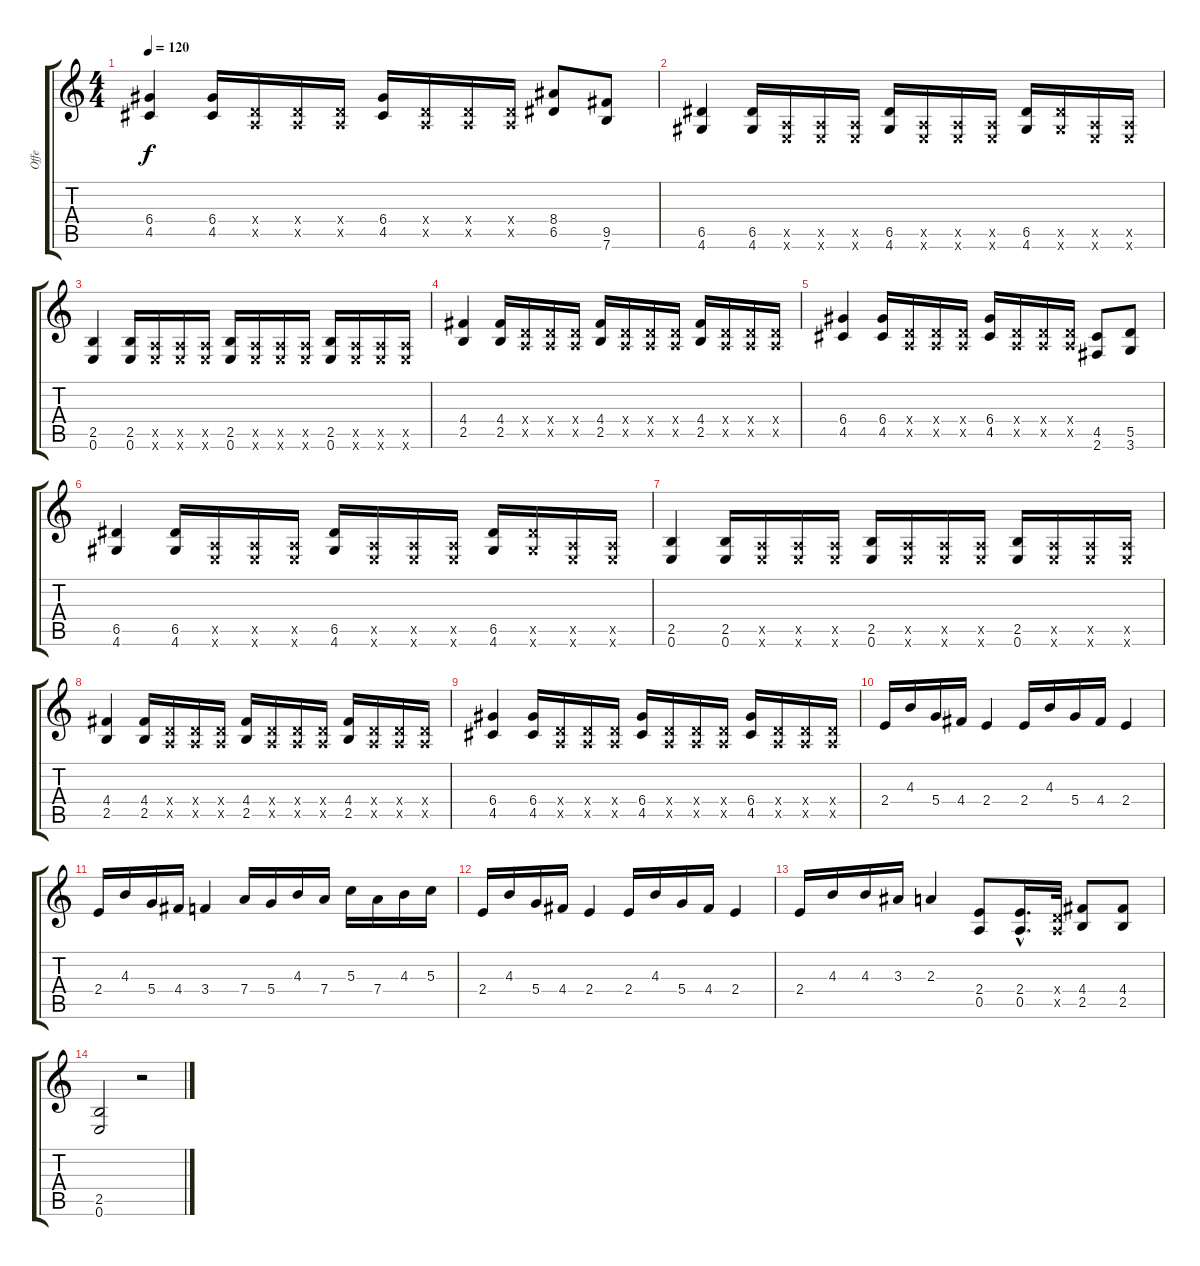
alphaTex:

\track ("Offe" "Offe") {instrument distortionguitar}
\staff {score tabs}
\tuning (E4 B3 G3 D3 A2 E2) {hide}
\ts (4 4)
\tempo 120
\clef g2
\ks c
(6.4 4.5).4{dy f} (6.4 4.5).16 (0.4{x} 0.5{x}).16 (0.4{x} 0.5{x}).16 (0.4{x} 0.5{x}).16 (6.4 4.5).16 (0.4{x} 0.5{x}).16 (0.4{x} 0.5{x}).16 (0.4{x} 0.5{x}).16 (8.4 6.5).8 (9.5 7.6).8 |
(6.5 4.6).4 (6.5 4.6).16 (0.5{x} 0.6{x}).16 (0.5{x} 0.6{x}).16 (0.5{x} 0.6{x}).16 (6.5 4.6).16 (0.5{x} 0.6{x}).16 (0.5{x} 0.6{x}).16 (0.5{x} 0.6{x}).16 (6.5 4.6).16 (6.5{x} 4.6{x}).16 (0.5{x} 0.6{x}).16 (0.5{x} 0.6{x}).16 |
(2.5 0.6).4 (2.5 0.6).16 (0.5{x} 0.6{x}).16 (0.5{x} 0.6{x}).16 (0.5{x} 0.6{x}).16 (2.5 0.6).16 (0.5{x} 0.6{x}).16 (0.5{x} 0.6{x}).16 (0.5{x} 0.6{x}).16 (2.5 0.6).16 (0.5{x} 0.6{x}).16 (0.5{x} 0.6{x}).16 (0.5{x} 0.6{x}).16 |
(4.4 2.5).4 (4.4 2.5).16 (0.4{x} 0.5{x}).16 (0.4{x} 0.5{x}).16 (0.4{x} 0.5{x}).16 (4.4 2.5).16 (0.4{x} 0.5{x}).16 (0.4{x} 0.5{x}).16 (0.4{x} 0.5{x}).16 (4.4 2.5).16 (0.4{x} 0.5{x}).16 (0.4{x} 0.5{x}).16 (0.4{x} 0.5{x}).16 |
(6.4 4.5).4 (6.4 4.5).16 (0.4{x} 0.5{x}).16 (0.4{x} 0.5{x}).16 (0.4{x} 0.5{x}).16 (6.4 4.5).16 (0.4{x} 0.5{x}).16 (0.4{x} 0.5{x}).16 (0.4{x} 0.5{x}).16 (4.5 2.6).8 (5.5 3.6).8 |
(6.5 4.6).4 (6.5 4.6).16 (0.5{x} 0.6{x}).16 (0.5{x} 0.6{x}).16 (0.5{x} 0.6{x}).16 (6.5 4.6).16 (0.5{x} 0.6{x}).16 (0.5{x} 0.6{x}).16 (0.5{x} 0.6{x}).16 (6.5 4.6).16 (6.5{x} 4.6{x}).16 (0.5{x} 0.6{x}).16 (0.5{x} 0.6{x}).16 |
(2.5 0.6).4 (2.5 0.6).16 (0.5{x} 0.6{x}).16 (0.5{x} 0.6{x}).16 (0.5{x} 0.6{x}).16 (2.5 0.6).16 (0.5{x} 0.6{x}).16 (0.5{x} 0.6{x}).16 (0.5{x} 0.6{x}).16 (2.5 0.6).16 (0.5{x} 0.6{x}).16 (0.5{x} 0.6{x}).16 (0.5{x} 0.6{x}).16 |
(4.4 2.5).4 (4.4 2.5).16 (0.4{x} 0.5{x}).16 (0.4{x} 0.5{x}).16 (0.4{x} 0.5{x}).16 (4.4 2.5).16 (0.4{x} 0.5{x}).16 (0.4{x} 0.5{x}).16 (0.4{x} 0.5{x}).16 (4.4 2.5).16 (0.4{x} 0.5{x}).16 (0.4{x} 0.5{x}).16 (0.4{x} 0.5{x}).16 |
(6.4 4.5).4 (6.4 4.5).16 (0.4{x} 0.5{x}).16 (0.4{x} 0.5{x}).16 (0.4{x} 0.5{x}).16 (6.4 4.5).16 (0.4{x} 0.5{x}).16 (0.4{x} 0.5{x}).16 (0.4{x} 0.5{x}).16 (6.4 4.5).16 (0.4{x} 0.5{x}).16 (0.4{x} 0.5{x}).16 (0.4{x} 0.5{x}).16 |
2.4.16 4.3.16 5.4.16 4.4.16 2.4.4 2.4.16 4.3.16 5.4.16 4.4.16 2.4.4 |
2.4.16 4.3.16 5.4.16 4.4.16 3.4.4 7.4.16 5.4.16 4.3.16 7.4.16 5.3.16 7.4.16 4.3.16 5.3.16 |
2.4.16 4.3.16 5.4.16 4.4.16 2.4.4 2.4.16 4.3.16 5.4.16 4.4.16 2.4.4 |
2.4.16 4.3.16 4.3.16 3.3.16 2.3.4 (2.4 0.5).8 (2.4{hac} 0.5{hac}).16{d} (0.4{x} 0.5{x}).32 (4.4 2.5).8 (4.4 2.5).8 |
(2.5 0.6).2 r.2
